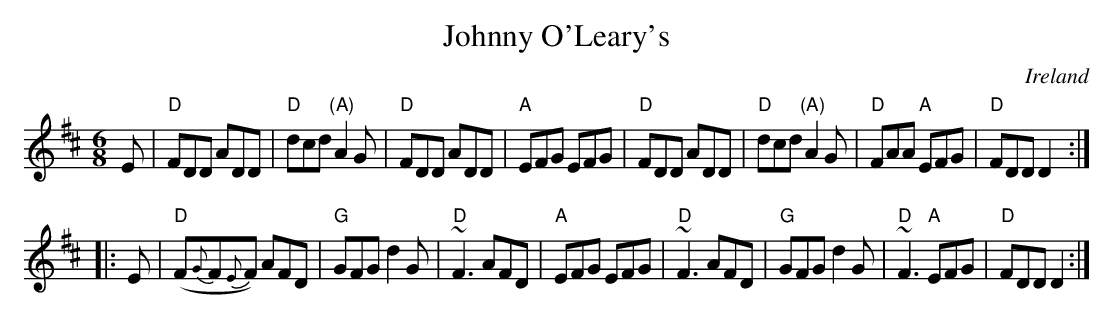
X:1
T:Johnny O'Leary's
O:Ireland
M:6/8
L:1/8
K:D
E|\
"D"FDD ADD|"D"dcd "(A)"A2G|"D"FDD ADD|"A"EFG EFG|\
"D"FDD ADD|\
"D"dcd "(A)"A2G|"D"FAA "A"EFG|"D"FDD D2:|
|:E|\
"D"(F{G}F{E}F) AFD|"G"GFG d2G|\
"D"~F3 AFD|"A"EFG EFG|\
"D"~F3 AFD|"G"GFG d2G|"D"~F3 "A"EFG|"D"FDD D2:|
